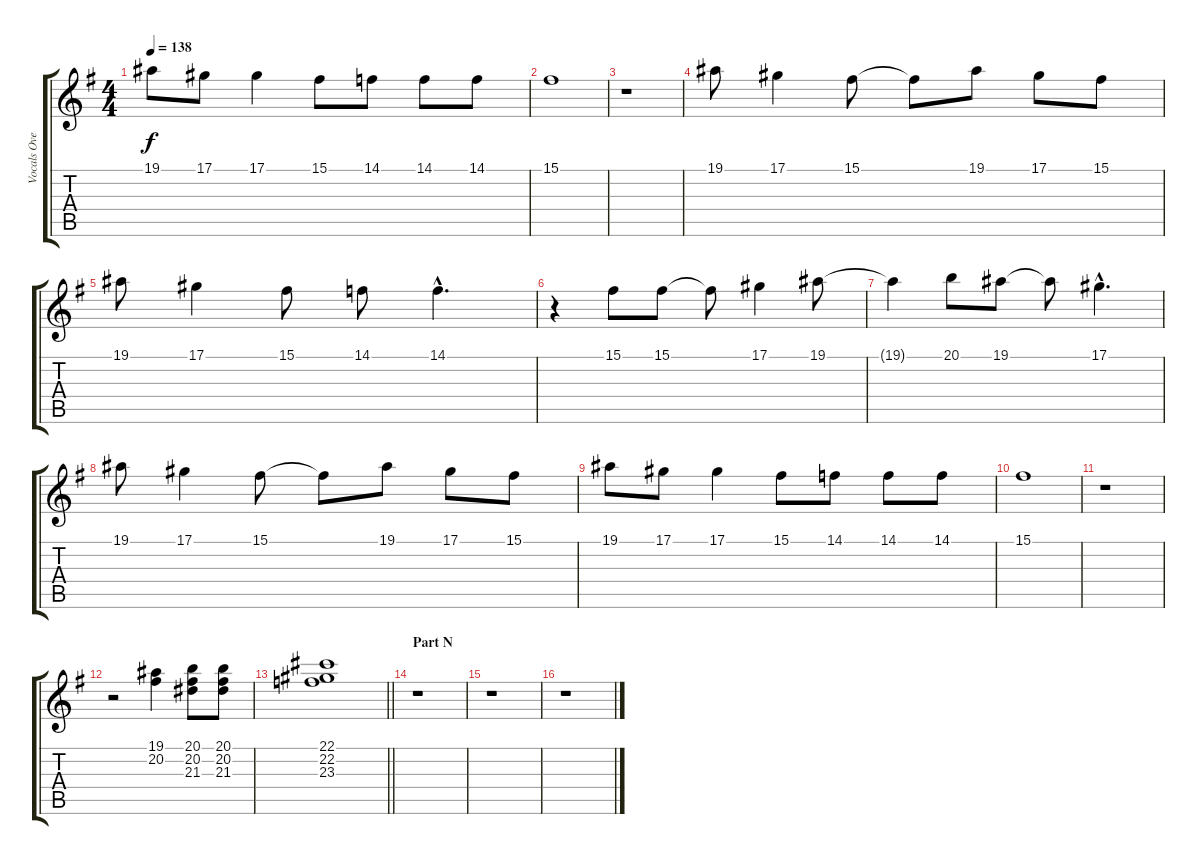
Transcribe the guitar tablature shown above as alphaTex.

\track ("Vocals Overdub" "Vocals Ove") {instrument trumpet}
\staff {score tabs}
\tuning (Eb4 Bb3 Gb3 Db3 Ab2 Eb2) {hide}
\ts (4 4)
\tempo 138
\clef g2
\ks g
19.1.8{dy f} 17.1.8 17.1.4 15.1.8 14.1.8 14.1.8 14.1.8 |
15.1.1 |
r.1 |
19.1.8 17.1.4 15.1.8 15.1{t}.8 19.1.8 17.1.8 15.1.8 |
19.1.8 17.1.4 15.1.8 14.1.8 14.1{hac}.4{d} |
r.4 15.1.8 15.1.8 15.1{t}.8 17.1.4 19.1.8 |
19.1{t}.4 20.1.8 19.1.8 19.1{t}.8 17.1{hac}.4{d} |
19.1.8 17.1.4 15.1.8 15.1{t}.8 19.1.8 17.1.8 15.1.8 |
19.1.8 17.1.8 17.1.4 15.1.8 14.1.8 14.1.8 14.1.8 |
15.1.1 |
r.1 |
r.2 (19.1 20.2).4 (20.1 20.2 21.3).8 (20.1 20.2 21.3).8 |
\barLineRight lightlight
(22.1 22.2 23.3).1 |
\section ("" "Part N")
r.1 |
r.1 |
r.1
